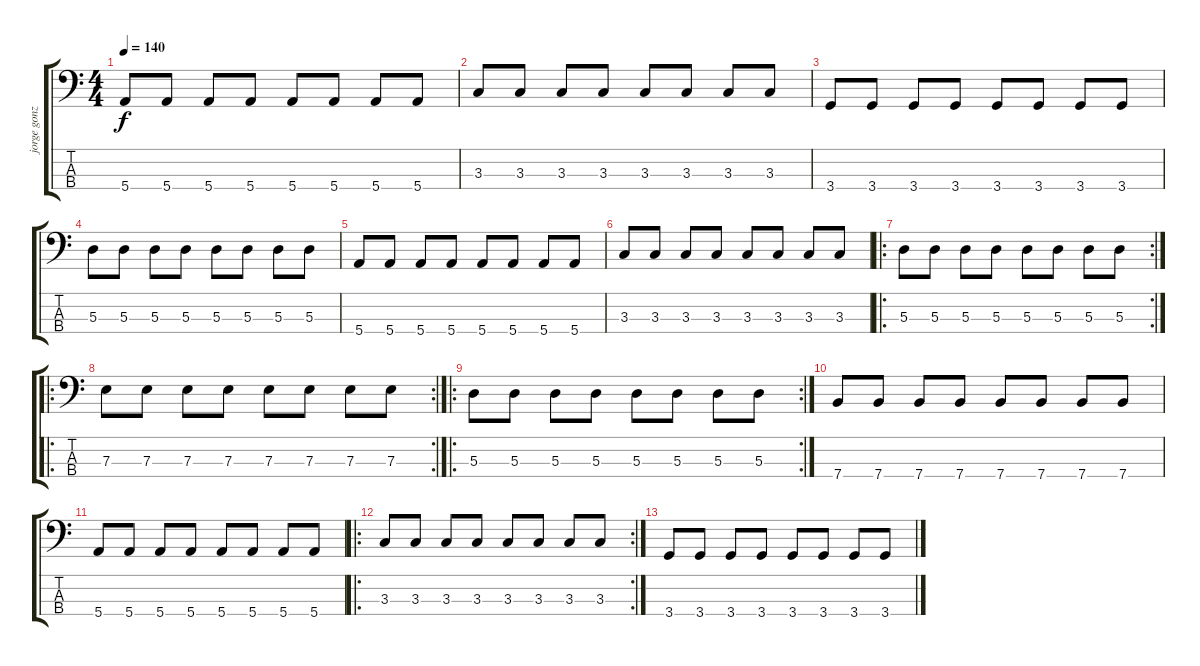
\track ("jorge gonzalez" "jorge gonz") {instrument electricbasspick}
\staff {score tabs}
\tuning (G2 D2 A1 E1) {hide}
\ts (4 4)
\tempo 140
\clef f4
\ks c
5.4.8{dy f} 5.4.8 5.4.8 5.4.8 5.4.8 5.4.8 5.4.8 5.4.8 |
3.3.8 3.3.8 3.3.8 3.3.8 3.3.8 3.3.8 3.3.8 3.3.8 |
3.4.8 3.4.8 3.4.8 3.4.8 3.4.8 3.4.8 3.4.8 3.4.8 |
5.3.8 5.3.8 5.3.8 5.3.8 5.3.8 5.3.8 5.3.8 5.3.8 |
5.4.8 5.4.8 5.4.8 5.4.8 5.4.8 5.4.8 5.4.8 5.4.8 |
3.3.8 3.3.8 3.3.8 3.3.8 3.3.8 3.3.8 3.3.8 3.3.8 |
\ro
\rc 2
5.3.8 5.3.8 5.3.8 5.3.8 5.3.8 5.3.8 5.3.8 5.3.8 |
\ro
\rc 2
7.3.8 7.3.8 7.3.8 7.3.8 7.3.8 7.3.8 7.3.8 7.3.8 |
\ro
\rc 2
5.3.8 5.3.8 5.3.8 5.3.8 5.3.8 5.3.8 5.3.8 5.3.8 |
7.4.8 7.4.8 7.4.8 7.4.8 7.4.8 7.4.8 7.4.8 7.4.8 |
5.4.8 5.4.8 5.4.8 5.4.8 5.4.8 5.4.8 5.4.8 5.4.8 |
\ro
\rc 2
3.3.8 3.3.8 3.3.8 3.3.8 3.3.8 3.3.8 3.3.8 3.3.8 |
3.4.8 3.4.8 3.4.8 3.4.8 3.4.8 3.4.8 3.4.8 3.4.8
